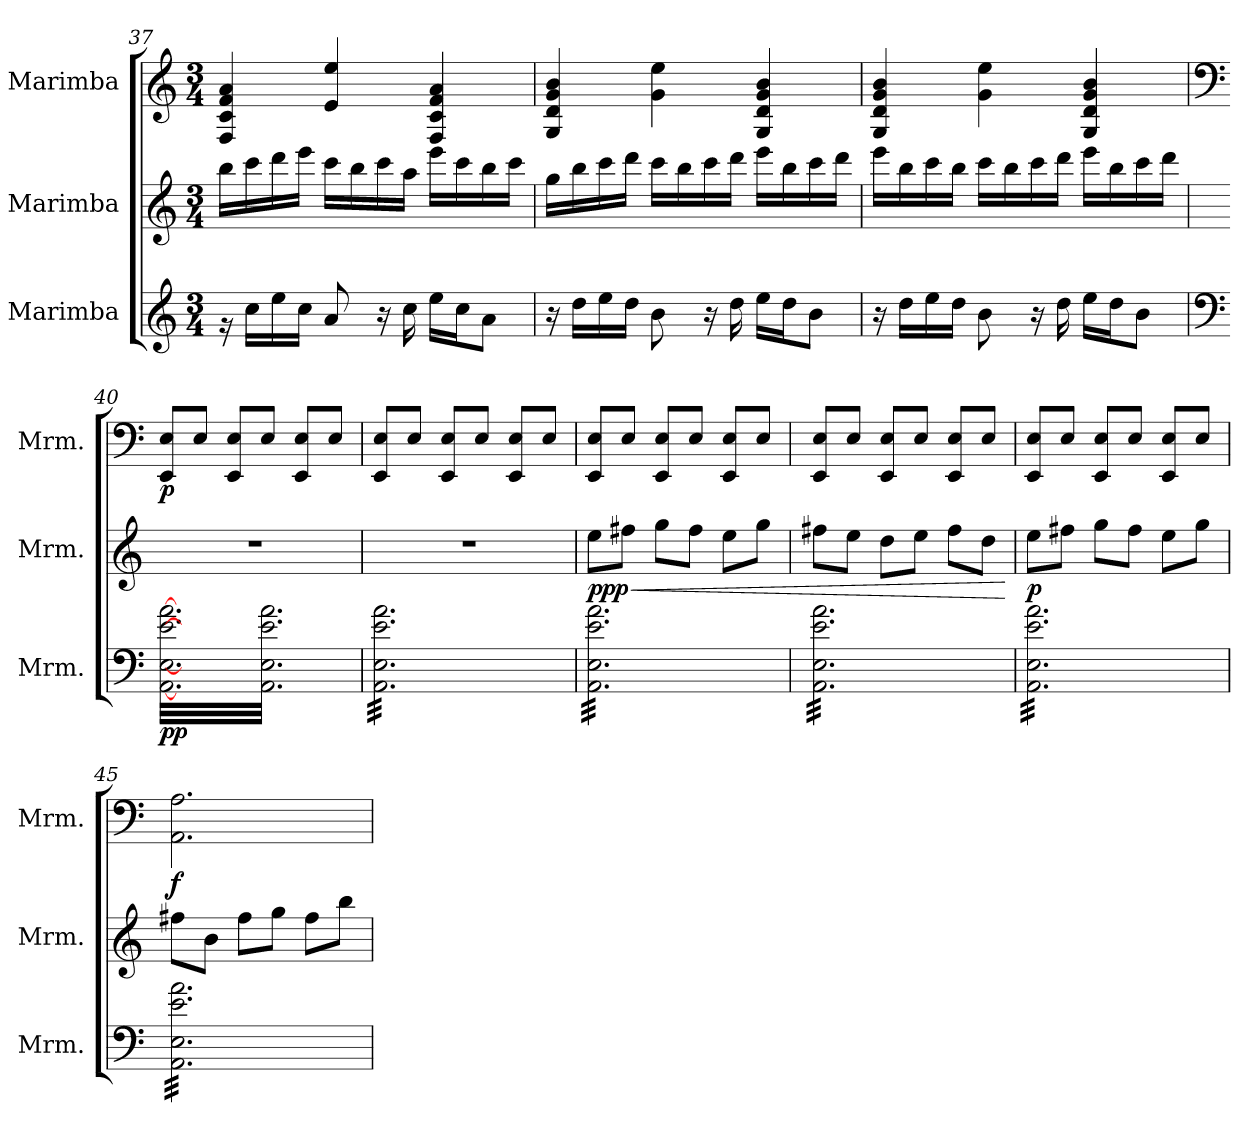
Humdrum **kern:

**kern	**dynam	**kern	**dynam	**kern	**dynam
*part3	*part3	*part2	*part2	*part1	*part1
*staff3	*staff3	*staff2	*staff2	*staff1	*staff1
*I"Marimba	*	*I"Marimba	*	*I"Marimba	*
*I'Mrm.	*	*I'Mrm.	*	*I'Mrm.	*
!!LO:LB:g=z
*clefG2	*	*clefG2	*	*clefG2	*
*k[]	*	*k[]	*	*k[]	*
*M3/4	*	*M3/4	*	*M3/4	*
=37	=37	=37	=37	=37	=37
16rg	.	16bb\LL	.	4F/ 4c/ 4f/ 4a/	.
16cc\LL	.	16ccc\	.	.	.
16ee\	.	16ddd\	.	.	.
16cc\JJ	.	16eee\JJ	.	.	.
8a/	.	16ccc\LL	.	4e/ 4ee/	.
.	.	16bb\	.	.	.
16r	.	16ccc\	.	.	.
16cc\	.	16aa\JJ	.	.	.
16ee\LL	.	16eee\LL	.	4F/ 4c/ 4f/ 4a/	.
16cc\J	.	16ccc\	.	.	.
8a\J	.	16bb\	.	.	.
.	.	16ccc\JJ	.	.	.
!!LO:PB:g=z
=38	=38	=38	=38	=38	=38
16r	.	16gg\LL	.	4G/ 4d/ 4g/ 4b/	.
16dd\LL	.	16bb\	.	.	.
16ee\	.	16ccc\	.	.	.
16dd\JJ	.	16ddd\JJ	.	.	.
8b\	.	16ccc\LL	.	4g\ 4ee\	.
.	.	16bb\	.	.	.
16r	.	16ccc\	.	.	.
16dd\	.	16ddd\JJ	.	.	.
16ee\LL	.	16eee\LL	.	4G/ 4d/ 4g/ 4b/	.
16dd\J	.	16bb\	.	.	.
8b\J	.	16ccc\	.	.	.
.	.	16ddd\JJ	.	.	.
!!LO:LB:g=z
=39	=39	=39	=39	=39	=39
16r	.	16eee\LL	.	4G/ 4d/ 4g/ 4b/	.
16dd\LL	.	16bb\	.	.	.
16ee\	.	16ccc\	.	.	.
16dd\JJ	.	16bb\JJ	.	.	.
8b\	.	16ccc\LL	.	4g\ 4ee\	.
.	.	16bb\	.	.	.
16r	.	16ccc\	.	.	.
16dd\	.	16ddd\JJ	.	.	.
16ee\LL	.	16eee\LL	.	4G/ 4d/ 4g/ 4b/	.
16dd\J	.	16bb\	.	.	.
8b\J	.	16ccc\	.	.	.
.	.	16ddd\JJ	.	.	.
=40	=40	=40	=40	=40	=40
*clefF4	*	*	*	*clefF4	*
*	*	*	*	*MM68	*
!	!LO:DY:b	!	!	!	!LO:DY:b
*tremolo	*	*	*	*	*
[32AA\ [32E\ [32e\ [32a\LLL	pp	2.r	.	8EE/ 8E/L	p
32AA\ 32E\ 32e\ 32a\	.	.	.	.	.
32AA\ 32E\ 32e\ 32a\	.	.	.	.	.
32AA\ 32E\ 32e\ 32a\	.	.	.	.	.
32AA\ 32E\ 32e\ 32a\	.	.	.	8E/J	.
32AA\ 32E\ 32e\ 32a\	.	.	.	.	.
32AA\ 32E\ 32e\ 32a\	.	.	.	.	.
32AA\ 32E\ 32e\ 32a\	.	.	.	.	.
32AA\ 32E\ 32e\ 32a\	.	.	.	8EE/ 8E/L	.
32AA\ 32E\ 32e\ 32a\	.	.	.	.	.
32AA\ 32E\ 32e\ 32a\	.	.	.	.	.
32AA\ 32E\ 32e\ 32a\	.	.	.	.	.
32AA\ 32E\ 32e\ 32a\	.	.	.	8E/J	.
32AA\ 32E\ 32e\ 32a\	.	.	.	.	.
32AA\ 32E\ 32e\ 32a\	.	.	.	.	.
32AA\ 32E\ 32e\ 32a\	.	.	.	.	.
32AA\ 32E\ 32e\ 32a\	.	.	.	8EE/ 8E/L	.
32AA\ 32E\ 32e\ 32a\	.	.	.	.	.
32AA\ 32E\ 32e\ 32a\	.	.	.	.	.
32AA\ 32E\ 32e\ 32a\	.	.	.	.	.
32AA\ 32E\ 32e\ 32a\	.	.	.	8E/J	.
32AA\ 32E\ 32e\ 32a\	.	.	.	.	.
32AA\ 32E\ 32e\ 32a\	.	.	.	.	.
32AA\ 32E\ 32e\ 32a\JJJ	.	.	.	.	.
!!LO:PB:g=z
=41	=41	=41	=41	=41	=41
32AA\ 32E\ 32e\ 32a\LLL	.	2.r	.	8EE/ 8E/L	.
32AA\ 32E\ 32e\ 32a\	.	.	.	.	.
32AA\ 32E\ 32e\ 32a\	.	.	.	.	.
32AA\ 32E\ 32e\ 32a\	.	.	.	.	.
32AA\ 32E\ 32e\ 32a\	.	.	.	8E/J	.
32AA\ 32E\ 32e\ 32a\	.	.	.	.	.
32AA\ 32E\ 32e\ 32a\	.	.	.	.	.
32AA\ 32E\ 32e\ 32a\	.	.	.	.	.
32AA\ 32E\ 32e\ 32a\	.	.	.	8EE/ 8E/L	.
32AA\ 32E\ 32e\ 32a\	.	.	.	.	.
32AA\ 32E\ 32e\ 32a\	.	.	.	.	.
32AA\ 32E\ 32e\ 32a\	.	.	.	.	.
32AA\ 32E\ 32e\ 32a\	.	.	.	8E/J	.
32AA\ 32E\ 32e\ 32a\	.	.	.	.	.
32AA\ 32E\ 32e\ 32a\	.	.	.	.	.
32AA\ 32E\ 32e\ 32a\	.	.	.	.	.
32AA\ 32E\ 32e\ 32a\	.	.	.	8EE/ 8E/L	.
32AA\ 32E\ 32e\ 32a\	.	.	.	.	.
32AA\ 32E\ 32e\ 32a\	.	.	.	.	.
32AA\ 32E\ 32e\ 32a\	.	.	.	.	.
32AA\ 32E\ 32e\ 32a\	.	.	.	8E/J	.
32AA\ 32E\ 32e\ 32a\	.	.	.	.	.
32AA\ 32E\ 32e\ 32a\	.	.	.	.	.
32AA\ 32E\ 32e\ 32a\JJJ	.	.	.	.	.
=42	=42	=42	=42	=42	=42
!	!	!	!LO:HP:b	!	!
!	!	!	!LO:DY:n=1:b	!	!
32AA\ 32E\ 32e\ 32a\LLL	.	8ee\L	< ppp	8EE/ 8E/L	.
32AA\ 32E\ 32e\ 32a\	.	.	.	.	.
32AA\ 32E\ 32e\ 32a\	.	.	.	.	.
32AA\ 32E\ 32e\ 32a\	.	.	.	.	.
32AA\ 32E\ 32e\ 32a\	.	8ff#X\J	.	8E/J	.
32AA\ 32E\ 32e\ 32a\	.	.	.	.	.
32AA\ 32E\ 32e\ 32a\	.	.	.	.	.
32AA\ 32E\ 32e\ 32a\	.	.	.	.	.
32AA\ 32E\ 32e\ 32a\	.	8gg\L	.	8EE/ 8E/L	.
32AA\ 32E\ 32e\ 32a\	.	.	.	.	.
32AA\ 32E\ 32e\ 32a\	.	.	.	.	.
32AA\ 32E\ 32e\ 32a\	.	.	.	.	.
32AA\ 32E\ 32e\ 32a\	.	8ff#\J	.	8E/J	.
32AA\ 32E\ 32e\ 32a\	.	.	.	.	.
32AA\ 32E\ 32e\ 32a\	.	.	.	.	.
32AA\ 32E\ 32e\ 32a\	.	.	.	.	.
32AA\ 32E\ 32e\ 32a\	.	8ee\L	.	8EE/ 8E/L	.
32AA\ 32E\ 32e\ 32a\	.	.	.	.	.
32AA\ 32E\ 32e\ 32a\	.	.	.	.	.
32AA\ 32E\ 32e\ 32a\	.	.	.	.	.
32AA\ 32E\ 32e\ 32a\	.	8gg\J	.	8E/J	.
32AA\ 32E\ 32e\ 32a\	.	.	.	.	.
32AA\ 32E\ 32e\ 32a\	.	.	.	.	.
32AA\ 32E\ 32e\ 32a\JJJ	.	.	.	.	.
=43	=43	=43	=43	=43	=43
32AA\ 32E\ 32e\ 32a\LLL	.	8ff#X\L	.	8EE/ 8E/L	.
32AA\ 32E\ 32e\ 32a\	.	.	.	.	.
32AA\ 32E\ 32e\ 32a\	.	.	.	.	.
32AA\ 32E\ 32e\ 32a\	.	.	.	.	.
32AA\ 32E\ 32e\ 32a\	.	8ee\J	.	8E/J	.
32AA\ 32E\ 32e\ 32a\	.	.	.	.	.
32AA\ 32E\ 32e\ 32a\	.	.	.	.	.
32AA\ 32E\ 32e\ 32a\	.	.	.	.	.
32AA\ 32E\ 32e\ 32a\	.	8dd\L	.	8EE/ 8E/L	.
32AA\ 32E\ 32e\ 32a\	.	.	.	.	.
32AA\ 32E\ 32e\ 32a\	.	.	.	.	.
32AA\ 32E\ 32e\ 32a\	.	.	.	.	.
32AA\ 32E\ 32e\ 32a\	.	8ee\J	.	8E/J	.
32AA\ 32E\ 32e\ 32a\	.	.	.	.	.
32AA\ 32E\ 32e\ 32a\	.	.	.	.	.
32AA\ 32E\ 32e\ 32a\	.	.	.	.	.
32AA\ 32E\ 32e\ 32a\	.	8ff#\L	.	8EE/ 8E/L	.
32AA\ 32E\ 32e\ 32a\	.	.	.	.	.
32AA\ 32E\ 32e\ 32a\	.	.	.	.	.
32AA\ 32E\ 32e\ 32a\	.	.	.	.	.
32AA\ 32E\ 32e\ 32a\	.	8dd\J	.	8E/J	.
32AA\ 32E\ 32e\ 32a\	.	.	.	.	.
32AA\ 32E\ 32e\ 32a\	.	.	.	.	.
32AA\ 32E\ 32e\ 32a\JJJ	.	.	.	.	.
.	.	.	[	.	.
=44	=44	=44	=44	=44	=44
!	!	!	!LO:DY:b	!	!
32AA\ 32E\ 32e\ 32a\LLL	.	8ee\L	p	8EE/ 8E/L	.
32AA\ 32E\ 32e\ 32a\	.	.	.	.	.
32AA\ 32E\ 32e\ 32a\	.	.	.	.	.
32AA\ 32E\ 32e\ 32a\	.	.	.	.	.
32AA\ 32E\ 32e\ 32a\	.	8ff#X\J	.	8E/J	.
32AA\ 32E\ 32e\ 32a\	.	.	.	.	.
32AA\ 32E\ 32e\ 32a\	.	.	.	.	.
32AA\ 32E\ 32e\ 32a\	.	.	.	.	.
32AA\ 32E\ 32e\ 32a\	.	8gg\L	.	8EE/ 8E/L	.
32AA\ 32E\ 32e\ 32a\	.	.	.	.	.
32AA\ 32E\ 32e\ 32a\	.	.	.	.	.
32AA\ 32E\ 32e\ 32a\	.	.	.	.	.
32AA\ 32E\ 32e\ 32a\	.	8ff#\J	.	8E/J	.
32AA\ 32E\ 32e\ 32a\	.	.	.	.	.
32AA\ 32E\ 32e\ 32a\	.	.	.	.	.
32AA\ 32E\ 32e\ 32a\	.	.	.	.	.
32AA\ 32E\ 32e\ 32a\	.	8ee\L	.	8EE/ 8E/L	.
32AA\ 32E\ 32e\ 32a\	.	.	.	.	.
32AA\ 32E\ 32e\ 32a\	.	.	.	.	.
32AA\ 32E\ 32e\ 32a\	.	.	.	.	.
32AA\ 32E\ 32e\ 32a\	.	8gg\J	.	8E/J	.
32AA\ 32E\ 32e\ 32a\	.	.	.	.	.
32AA\ 32E\ 32e\ 32a\	.	.	.	.	.
32AA\ 32E\ 32e\ 32a\JJJ	.	.	.	.	.
!!LO:LB:g=z
=45	=45	=45	=45	=45	=45
!	!	!	!	!	!LO:DY:b
32AA\ 32E\ 32e\ 32a\LLL	.	8ff#X\L	.	2.AA\ 2.A\	f
32AA\ 32E\ 32e\ 32a\	.	.	.	.	.
32AA\ 32E\ 32e\ 32a\	.	.	.	.	.
32AA\ 32E\ 32e\ 32a\	.	.	.	.	.
32AA\ 32E\ 32e\ 32a\	.	8b\J	.	.	.
32AA\ 32E\ 32e\ 32a\	.	.	.	.	.
32AA\ 32E\ 32e\ 32a\	.	.	.	.	.
32AA\ 32E\ 32e\ 32a\	.	.	.	.	.
32AA\ 32E\ 32e\ 32a\	.	8ff#\L	.	.	.
32AA\ 32E\ 32e\ 32a\	.	.	.	.	.
32AA\ 32E\ 32e\ 32a\	.	.	.	.	.
32AA\ 32E\ 32e\ 32a\	.	.	.	.	.
32AA\ 32E\ 32e\ 32a\	.	8gg\J	.	.	.
32AA\ 32E\ 32e\ 32a\	.	.	.	.	.
32AA\ 32E\ 32e\ 32a\	.	.	.	.	.
32AA\ 32E\ 32e\ 32a\	.	.	.	.	.
32AA\ 32E\ 32e\ 32a\	.	8ff#\L	.	.	.
32AA\ 32E\ 32e\ 32a\	.	.	.	.	.
32AA\ 32E\ 32e\ 32a\	.	.	.	.	.
32AA\ 32E\ 32e\ 32a\	.	.	.	.	.
32AA\ 32E\ 32e\ 32a\	.	8bb\J	.	.	.
32AA\ 32E\ 32e\ 32a\	.	.	.	.	.
32AA\ 32E\ 32e\ 32a\	.	.	.	.	.
32AA\ 32E\ 32e\ 32a\JJJ	.	.	.	.	.
*Xtremolo	*	*	*	*	*
=	=	=	=	=	=
*-	*-	*-	*-	*-	*-
